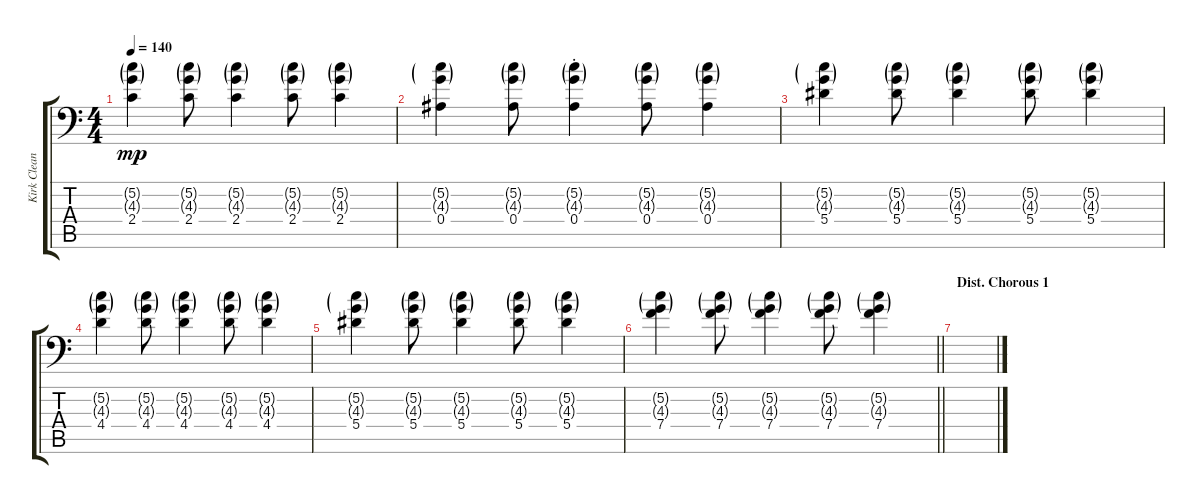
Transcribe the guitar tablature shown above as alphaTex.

\track ("Kirk Clean" "Kirk Clean") {instrument electricguitarclean}
\staff {score tabs}
\tuning (C4 G3 Eb3 Bb2 F2 Bb1) {hide}
\ts (4 4)
\tempo 140
\clef f4
\ks c
(5.2{g} 4.3{g} 2.4).4{dy mp} (5.2{g} 4.3{g} 2.4).8 (5.2{g} 4.3{g} 2.4).4 (5.2{g} 4.3{g} 2.4).8 (5.2{g} 4.3{g} 2.4).4 |
(5.2{g} 4.3{g} 0.4).4 (5.2{g} 4.3{g} 0.4).8 (5.2{g} 4.3{g} 0.4{st}).4 (5.2{g} 4.3{g} 0.4).8 (5.2{g} 4.3{g} 0.4).4 |
(5.2{g} 4.3{g} 5.4).4 (5.2{g} 4.3{g} 5.4).8 (5.2{g} 4.3{g} 5.4).4 (5.2{g} 4.3{g} 5.4).8 (5.2{g} 4.3{g} 5.4).4 |
(5.2{g} 4.3{g} 4.4).4 (5.2{g} 4.3{g} 4.4).8 (5.2{g} 4.3{g} 4.4).4 (5.2{g} 4.3{g} 4.4).8 (5.2{g} 4.3{g} 4.4).4 |
(5.2{g} 4.3{g} 5.4).4 (5.2{g} 4.3{g} 5.4).8 (5.2{g} 4.3{g} 5.4).4 (5.2{g} 4.3{g} 5.4).8 (5.2{g} 4.3{g} 5.4).4 |
\barLineRight lightlight
(5.2{g} 4.3{g} 7.4).4 (5.2{g} 4.3{g} 7.4).8 (5.2{g} 4.3{g} 7.4).4 (5.2{g} 4.3{g} 7.4).8 (5.2{g} 4.3{g} 7.4).4 |
\section ("" "Dist. Chorous 1")
